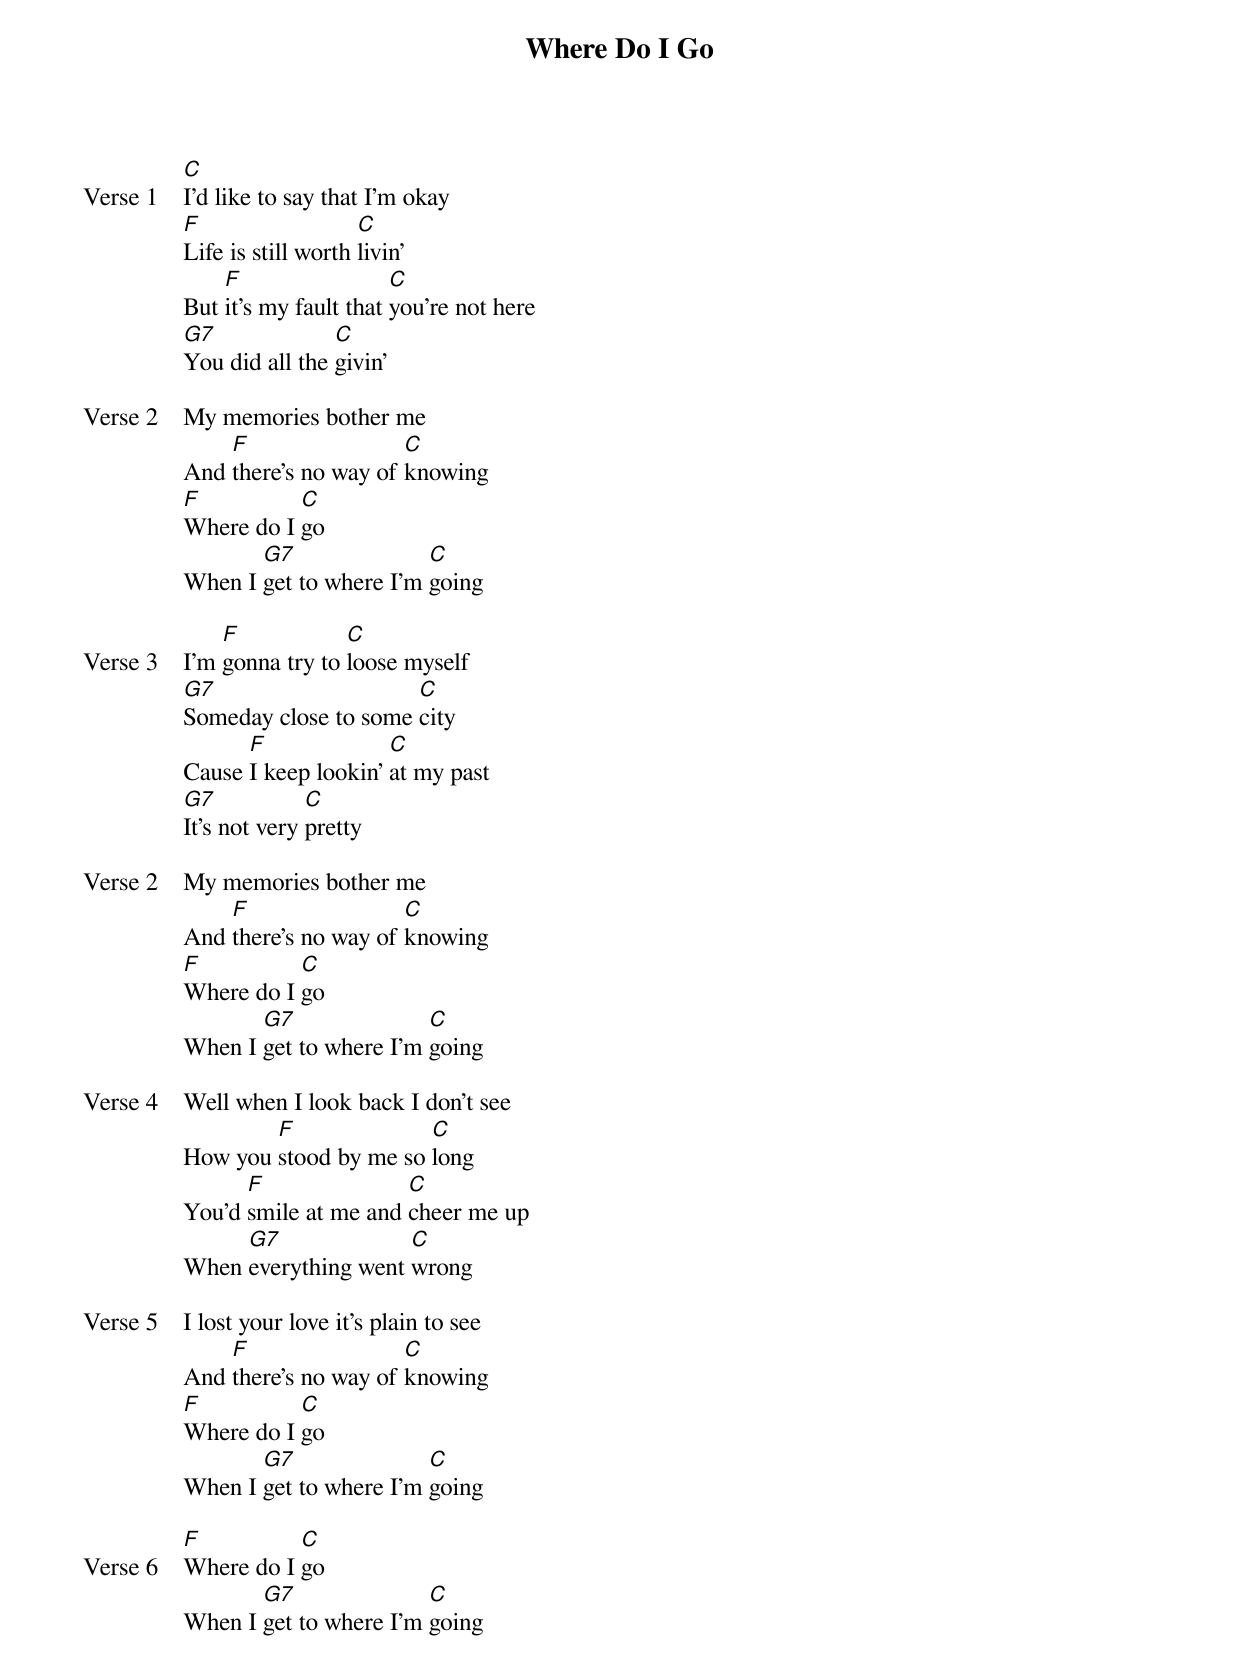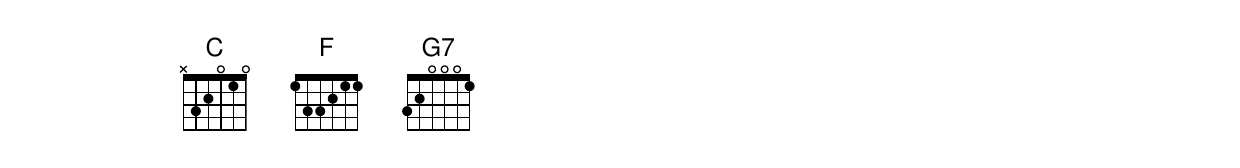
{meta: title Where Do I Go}
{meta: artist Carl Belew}
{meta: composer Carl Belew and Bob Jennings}
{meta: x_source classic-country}
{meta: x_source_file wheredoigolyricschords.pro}
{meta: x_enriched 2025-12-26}

{start_of_verse: Verse 1}
[C]I'd like to say that I'm okay
[F]Life is still worth [C]livin'
But [F]it's my fault that [C]you're not here
[G7]You did all the [C]givin’
{end_of_verse}

{start_of_verse: Verse 2}
My memories bother me
And [F]there's no way of [C]knowing
[F]Where do I [C]go
When I [G7]get to where I'm [C]going
{end_of_verse}

{start_of_verse: Verse 3}
I'm [F]gonna try to [C]loose myself
[G7]Someday close to some [C]city
Cause [F]I keep lookin' [C]at my past
[G7]It's not very [C]pretty
{end_of_verse}

{start_of_verse: Verse 2}
My memories bother me
And [F]there's no way of [C]knowing
[F]Where do I [C]go
When I [G7]get to where I'm [C]going
{end_of_verse}

{start_of_verse: Verse 4}
Well when I look back I don't see
How you [F]stood by me so [C]long
You'd [F]smile at me and [C]cheer me up
When [G7]everything went [C]wrong
{end_of_verse}

{start_of_verse: Verse 5}
I lost your love it's plain to see
And [F]there's no way of [C]knowing
[F]Where do I [C]go
When I [G7]get to where I'm [C]going
{end_of_verse}

{start_of_verse: Verse 6}
[F]Where do I [C]go
When I [G7]get to where I'm [C]going
{end_of_verse}
